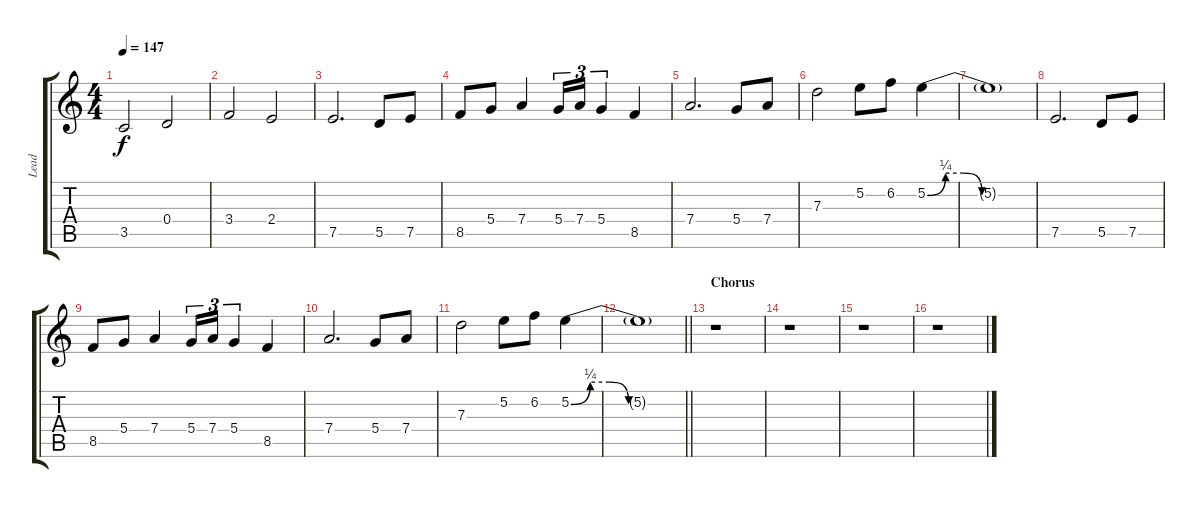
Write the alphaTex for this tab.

\track ("Lead" "Lead") {instrument overdrivenguitar}
\staff {score tabs}
\tuning (E4 B3 G3 D3 A2 E2) {hide}
\ts (4 4)
\tempo 147
\clef g2
\ks c
3.5.2{dy f} 0.4.2 |
3.4.2 2.4.2 |
7.5.2{d} 5.5.8 7.5.8 |
8.5.8 5.4.8 7.4.4 5.4.16{tu (3 2)} 7.4.16{tu (3 2)} 5.4.4{tu (3 2)} 8.5.4 |
7.4.2{d} 5.4.8 7.4.8 |
7.3.2 5.2.8 6.2.8 5.2{be (custom 0 0 10 1 20 1 30 0 60 0)}.4 |
5.2{t}.1 |
7.5.2{d} 5.5.8 7.5.8 |
8.5.8 5.4.8 7.4.4 5.4.16{tu (3 2)} 7.4.16{tu (3 2)} 5.4.4{tu (3 2)} 8.5.4 |
7.4.2{d} 5.4.8 7.4.8 |
7.3.2 5.2.8 6.2.8 5.2{be (custom 0 0 10 1 20 1 30 0 60 0)}.4 |
\barLineRight lightlight
5.2{t}.1 |
\section ("" "Chorus")
r.1 |
r.1 |
r.1 |
r.1
